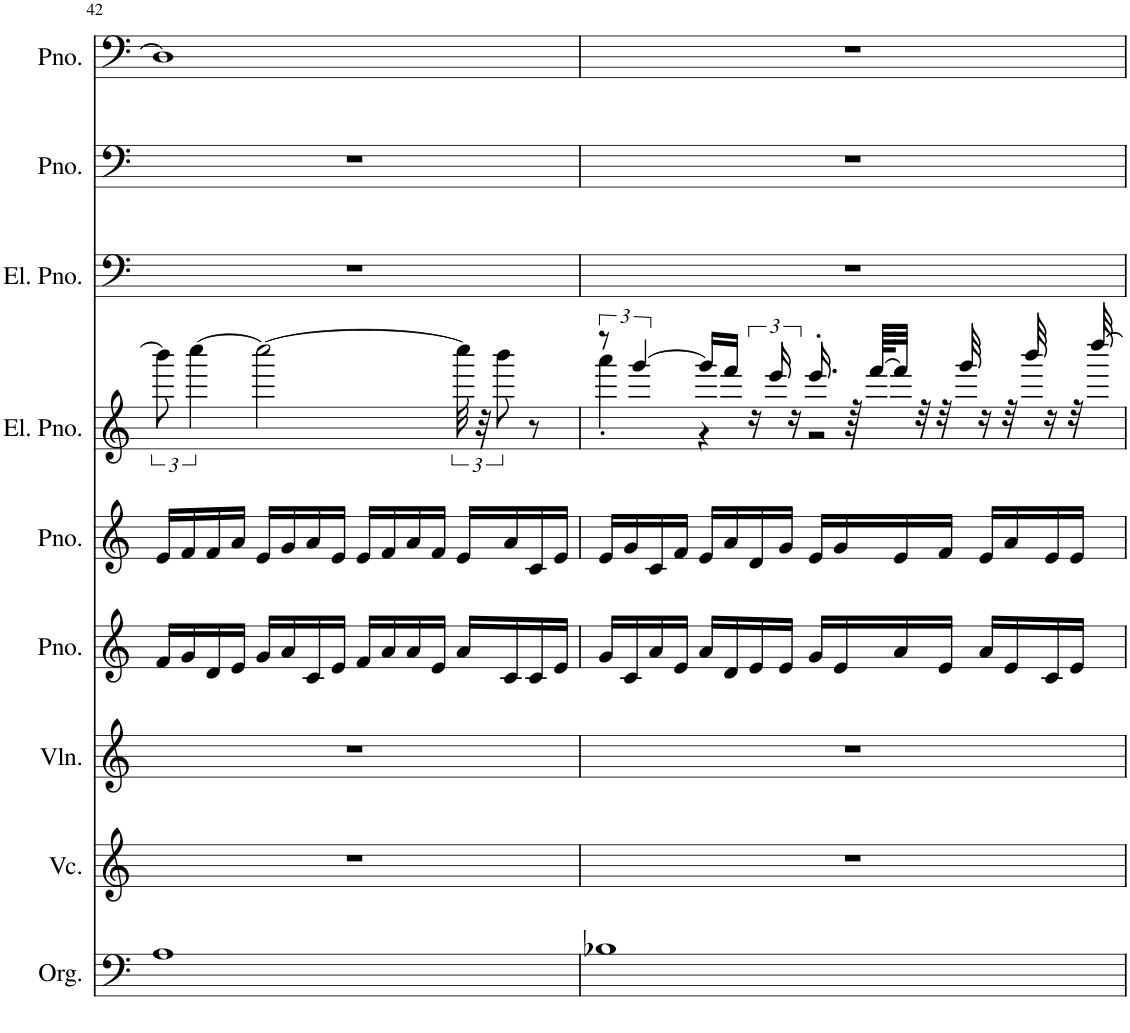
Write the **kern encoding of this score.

**kern	**kern	**kern	**kern	**kern	**kern	**kern	**kern	**kern	**kern	**kern
*part11	*part10	*part9	*part8	*part7	*part6	*part5	*part4	*part3	*part2	*part1
*staff11	*staff10	*staff9	*staff8	*staff7	*staff6	*staff5	*staff4	*staff3	*staff2	*staff1
*I"オルガン	*I"チェロ	*I"ヴァイオリン	*I"ピアノ	*I"ピアノ	*I"エレクトリックピアノ	*I"ピアノ	*I"エレクトリックピアノ	*I"エレクトリックピアノ	*I"ピアノ	*I"ピアノ
!!LO:PB:g=z
*clefF4	*clefG2	*clefG2	*clefG2	*clefG2	*clefG2	*clefG2	*clefG2	*clefF4	*clefF4	*clefF4
*k[]	*k[]	*k[]	*k[]	*k[]	*k[]	*k[]	*k[]	*k[]	*k[]	*k[]
*M4/4	*M4/4	*M4/4	*M4/4	*M4/4	*M4/4	*M4/4	*M4/4	*M4/4	*M4/4	*M4/4
*	*	*	*	*	*	*	*Xbrackettup	*	*	*
=42	=42	=42	=42	=42	=42	=42	=42	=42	=42	=42
1A	1r	1r	16f/LL	16e/LL	12bbb\]	16e/LL	12bbb]	1r	1r	1D]
.	.	.	16g/	16f/	.	16f/J	.	.	.	.
.	.	.	.	.	[6cccc\	.	[6cccc	.	.	.
.	.	.	16d/	16f/	.	16f/L	.	.	.	.
.	.	.	16e/JJ	16a/JJ	.	16a/JJ	.	.	.	.
.	.	.	16g/LL	16e/LL	2cccc\_	16e/LL	2cccc_	.	.	.
.	.	.	16a/	16g/	.	16g/J	.	.	.	.
.	.	.	16c/	16a/	.	16a/L	.	.	.	.
.	.	.	16e/JJ	16e/JJ	.	16e/JJ	.	.	.	.
.	.	.	16f/LL	16e/LL	.	16e/LL	.	.	.	.
.	.	.	16a/	16f/	.	16f/J	.	.	.	.
.	.	.	16a/	16a/	.	16a/L	.	.	.	.
.	.	.	16e/JJ	16f/JJ	.	16f/JJ	.	.	.	.
.	.	.	16a/LL	16e/LL	48cccc\]	16e/LL	48cccc]	.	.	.
.	.	.	.	.	48r	.	48r	.	.	.
.	.	.	.	.	12bbb\	.	12bbb	.	.	.
.	.	.	16c/	16a/	.	16a/J	.	.	.	.
.	.	.	16c/	16c/	8r	16c/L	8r	.	.	.
.	.	.	16e/JJ	16e/JJ	.	16e/JJ	.	.	.	.
=43	=43	=43	=43	=43	=43	=43	=43	=43	=43	=43
*	*	*	*	*	*^	*	*^	*	*	*
1B-X	1r	1r	16g/LL	16e/LL	12r	4aaa'\	16e/LL	12r	4aaa'	1r	1r	1r
.	.	.	16c/	16g/	.	.	16g/J	.	.	.	.	.
.	.	.	.	.	[6ggg/	.	.	[6ggg	.	.	.	.
.	.	.	16a/	16c/	.	.	16c/L	.	.	.	.	.
.	.	.	16e/JJ	16f/JJ	.	.	16f/JJ	.	.	.	.	.
.	.	.	16a/LL	16e/LL	16ggg/LL]	4r	16e/LL	16ggg\LL]	4r	.	.	.
.	.	.	16d/	16a/	16fff/JJ	.	16a/J	16fff\JJ	.	.	.	.
.	.	.	16e/	16d/	24r	.	16d/L	24r	.	.	.	.
.	.	.	.	.	24eee/	.	.	24eee	.	.	.	.
.	.	.	16e/JJ	16g/JJ	.	.	16g/JJ	.	.	.	.	.
.	.	.	.	.	24r	.	.	24r	.	.	.	.
.	.	.	16g/LL	16e/LL	16.eee'/	2r	16e/LL	16.eee'	2r	.	.	.
.	.	.	16e/	16g/	.	.	16g/J	.	.	.	.	.
.	.	.	.	.	64r	.	.	64r	.	.	.	.
.	.	.	.	.	[64fff/KLLL	.	.	[64fff\KLLL	.	.	.	.
.	.	.	16a/	16e/	32fff/JJJ]	.	16e/L	32fff\JJJ]	.	.	.	.
.	.	.	.	.	32r	.	.	32r	.	.	.	.
.	.	.	16e/JJ	16f/JJ	32r	.	16f/JJ	32r	.	.	.	.
.	.	.	.	.	32ggg/	.	.	32ggg	.	.	.	.
.	.	.	16a/LL	16e/LL	16r	.	16e/LL	16r	.	.	.	.
.	.	.	16e/	16a/	32r	.	16a/J	32r	.	.	.	.
.	.	.	.	.	32bbb/	.	.	32bbb	.	.	.	.
.	.	.	16c/	16e/	16r	.	16e/L	16r	.	.	.	.
.	.	.	16e/JJ	16e/JJ	32r	.	16e/JJ	32r	.	.	.	.
.	.	.	.	.	[32dddd/	.	.	[32dddd	.	.	.	.
*	*	*	*	*	*v	*v	*	*v	*v	*	*	*
=	=	=	=	=	=	=	=	=	=	=
*-	*-	*-	*-	*-	*-	*-	*-	*-	*-	*-
